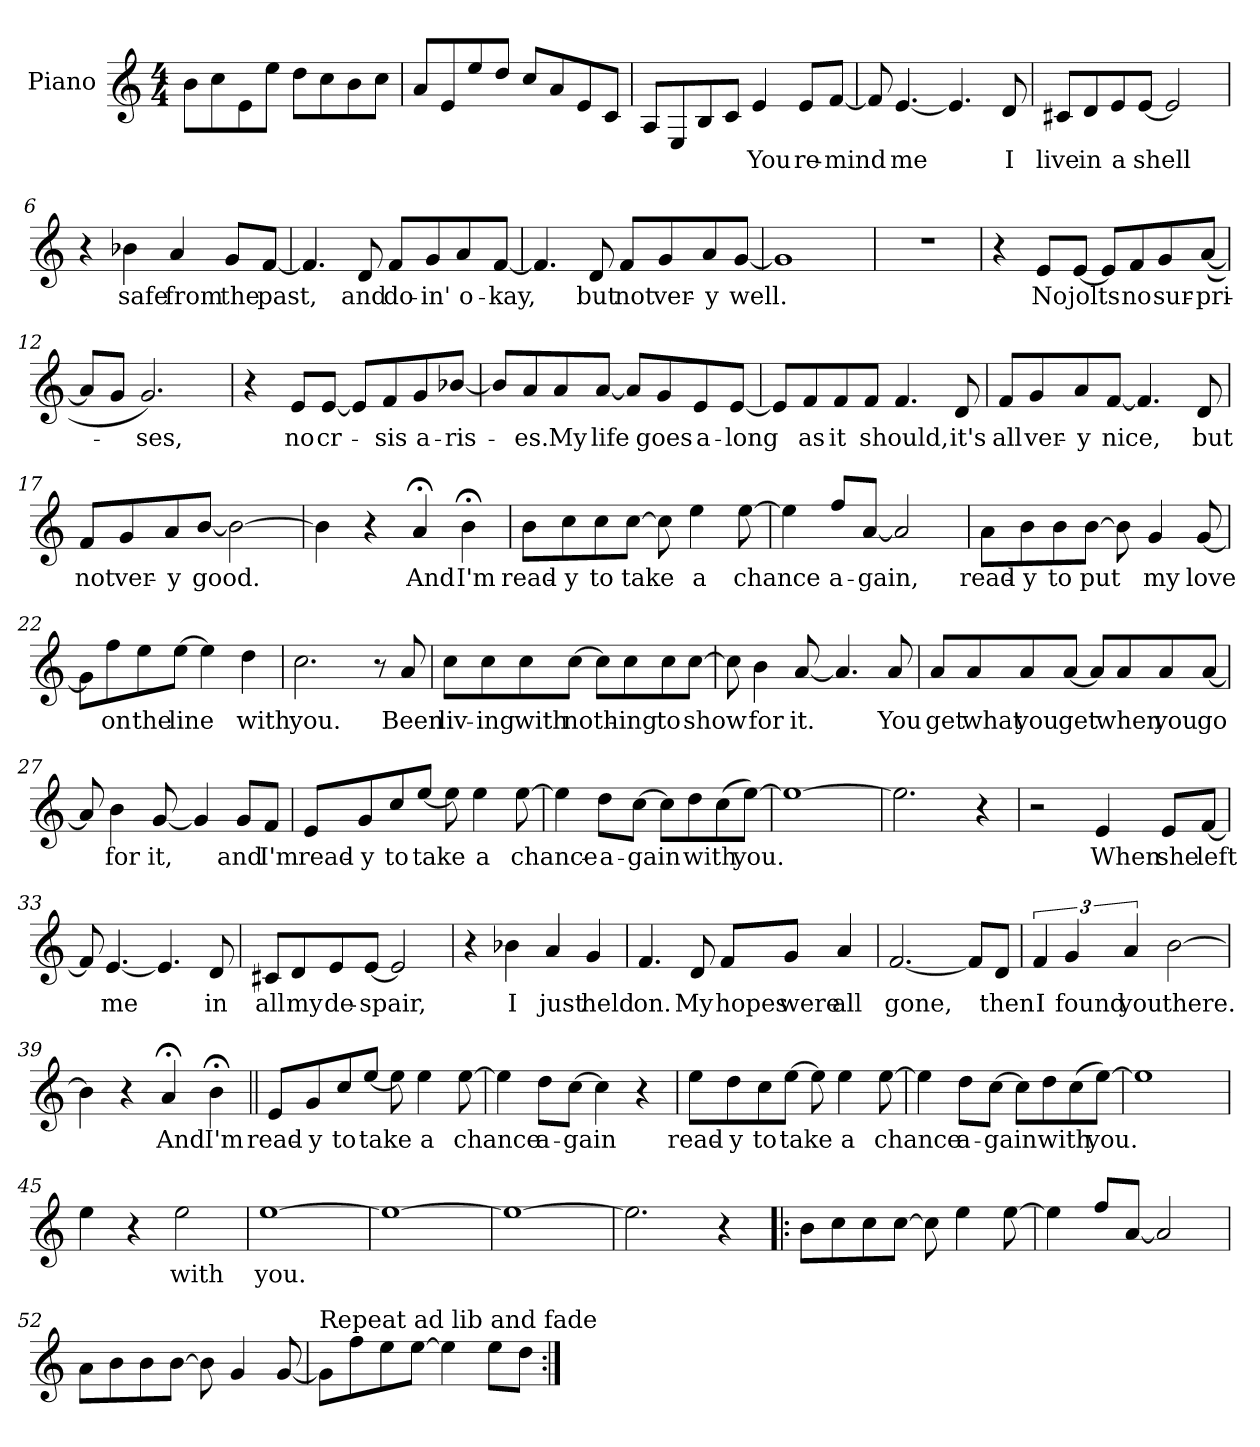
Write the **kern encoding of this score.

**kern	**text
*part1	*part1
*staff1	*staff1
*I"Piano	*
*I'Pno.	*
*clefG2	*
*k[]	*
*C:	*
*M4/4	*
=1	=1
8b\L	.
8cc\	.
8e\	.
8ee\J	.
8dd\L	.
8cc\	.
8b\	.
8cc\J	.
=2	=2
8a/L	.
8e/	.
8ee/	.
8dd/J	.
8cc/L	.
8a/	.
8e/	.
8c/J	.
=3	=3
8A/L	.
8E/	.
8B/	.
8c/J	.
4e/	You
8e/L	re-
[8f/J	-mind
=4	=4
8f/]	.
[4.e/	me
4.e/]	.
8d/	I
!!LO:LB:g=z
=5	=5
8c#X/L	live
8d/	in
8e/	a
[8e/J	shell
2e/]	.
=6	=6
4r	.
4b-X\	safe
4a/	from
8g/L	the
[8f/J	past,
=7	=7
4.f/]	.
8d/	and
8f/L	do-
8g/	-in'
8a/	o-
[8f/J	-kay,
!!LO:LB:g=z
=8	=8
4.f/]	.
8d/	but
8f/L	not
8g/	ver-
8a/	-y
[8g/J	well.
=9	=9
1g]	.
=10	=10
1r	.
=11	=11
4r	.
8e/L	No
[8e/J	jolts
8e/L]	.
8f/	no
8g/	sur-
([8a/J	-pri-
!!LO:LB:g=z
=12	=12
8a/L]	.
8g/J	.
2.g/)	-ses,
=13	=13
4r	.
8e/L	no
[8e/J	cr-
8e/L]	.
8f/	-sis
8g/	a-
[8b-X/J	-ris-
=14	=14
8b-/L]	.
8a/	-es.
8a/	My
[8a/J	life
8a/L]	.
8g/	goes
8e/	a-
[8e/J	-long
!!LO:LB:g=z
=15	=15
8e/L]	.
8f/	as
8f/	it
8f/J	should,
4.f/	.
8d/	it's
=16	=16
8f/L	all
8g/	ver-
8a/	-y
[8f/J	nice,
4.f/]	.
8d/	but
=17	=17
8f/L	not
8g/	ver-
8a/	-y
[8b/J	good.
2b\_	.
!!LO:LB:g=z
=18	=18
4b\]	.
4r	.
4a;</	And
4b;<\	I'm
=19	=19
8b\L	read-
8cc\	-y
8cc\	to
[8cc\J	take
8cc\]	.
4ee\	a
[8ee\	chance
=20	=20
4ee\]	.
8ff/L	a-
[8a/J	-gain,
2a/]	.
!!LO:LB:g=z
=21	=21
8a\L	read-
8b\	-y
8b\	to
[8b\J	put
8b\]	.
4g/	my
[8g/	love
=22	=22
8g\L]	.
8ff\	on
8ee\	the
[8ee\J	line
4ee\]	.
4dd\	with
=23	=23
2.cc\	you.
8r	.
8a/	Been
!!LO:LB:g=z
=24	=24
8cc\L	liv-
8cc\	-ing
8cc\	with
[8cc\J	noth-
8cc\L]	.
8cc\	-ing
8cc\	to
[8cc\J	show
=25	=25
8cc\]	.
4b\	for
[8a/	it.
4.a/]	.
8a/	You
!!LO:PB:g=z
=26	=26
8a/L	get
8a/	what
8a/	you
[8a/J	get
8a/L]	.
8a/	when
8a/	you
[8a/J	go
=27	=27
8a/]	.
4b\	for
[8g/	it,
4g/]	.
8g/L	and
8f/J	I'm
!!LO:LB:g=z
=28	=28
8e/L	read-
8g/	-y
8cc/	to
[8ee/J	take
8ee\]	.
4ee\	a
[8ee\	chance-
=29	=29
4ee\]	.
8dd\L	a-
[8cc\J	-gain
8cc\L]	.
8dd\	with
(8cc\	.
[8ee\J)	you.
=30	=30
1ee_	.
=31	=31
2.ee\]	.
4r	.
!!LO:LB:g=z
=32	=32
2r	.
4e/	When
8e/L	she
[8f/J	left
=33	=33
8f/]	.
[4.e/	me
4.e/]	.
8d/	in
=34	=34
8c#X/L	all
8d/	my
8e/	de-
[8e/J	-spair,
2e/]	.
=35	=35
4r	.
4b-X\	I
4a/	just
4g/	held
!!LO:LB:g=z
=36	=36
4.f/	on.
8d/	My
8f/L	hopes
8g/J	were
4a/	all
=37	=37
[2.f/	gone,
8f/L]	.
8d/J	then
=38	=38
6f/	I
6g/	found
6a/	you
[2b\	there.
!!LO:LB:g=z
=39	=39
4b\]	.
4r	.
4a;</	And
4b;<\	I'm
=40||	=40||
8e/L	read-
8g/	-y
8cc/	to
[8ee/J	take
8ee\]	.
4ee\	a
[8ee\	chance
=41	=41
4ee\]	.
8dd\L	a-
[8cc\J	-gain
4cc\]	.
4r	.
!!LO:LB:g=z
=42	=42
8ee\L	read-
8dd\	-y
8cc\	to
[8ee\J	take
8ee\]	.
4ee\	a
[8ee\	chance
=43	=43
4ee\]	.
8dd\L	a-
[8cc\J	-gain
8cc\L]	.
8dd\	with
(8cc\	.
[8ee\J)	you.
=44	=44
1ee]	.
=45	=45
4ee\	.
4r	.
2ee\	with
!!LO:LB:g=z
=46	=46
[1ee	you.
=47	=47
1ee_	.
=48	=48
1ee_	.
=49	=49
2.ee\]	.
4r	.
=50!|:	=50!|:
8b\L	.
8cc\	.
8cc\	.
[8cc\J	.
8cc\]	.
4ee\	.
[8ee\	.
!!LO:LB:g=z
=51	=51
4ee\]	.
8ff/L	.
[8a/J	.
2a/]	.
=52	=52
8a\L	.
8b\	.
8b\	.
[8b\J	.
8b\]	.
4g/	.
[8g/	.
=53	=53
!LO:TX:a:t=Repeat ad lib and fade	!
8g\L]	.
8ff\	.
8ee\	.
[8ee\J	.
4ee\]	.
8ee\L	.
8dd\J	.
=:|!	=:|!
*-	*-
